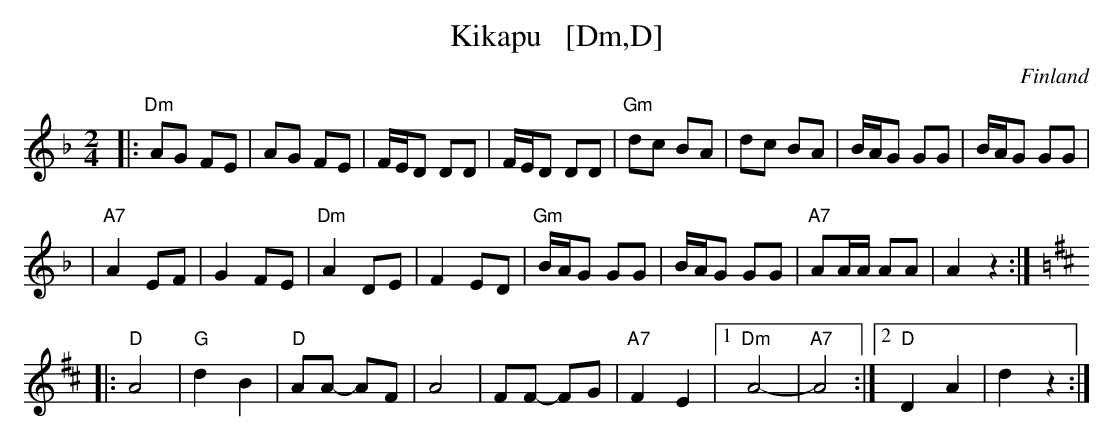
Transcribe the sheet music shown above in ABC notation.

X:1
T: Kikapu   [Dm,D]
O: Finland
M: 2/4
L: 1/8
K: Dm
|: "Dm"AG FE | AG FE | F/E/D DD | F/E/D DD \
|  "Gm"dc BA | dc BA | B/A/G GG | B/A/G GG |
|  "A7"A2 EF | G2 FE | "Dm"A2 DE | F2 ED \
|  "Gm"B/A/G GG | B/A/G GG | "A7"AA/A/ AA | A2 z2 :|
K: D
|: "D"A4 | "G"d2 B2 | "D"AA- AF | A4 \
|  FF- FG | "A7"F2 E2 |1 "Dm"A4- | "A7"A4 :|2 "D"D2 A2 | d2 z2 :|
